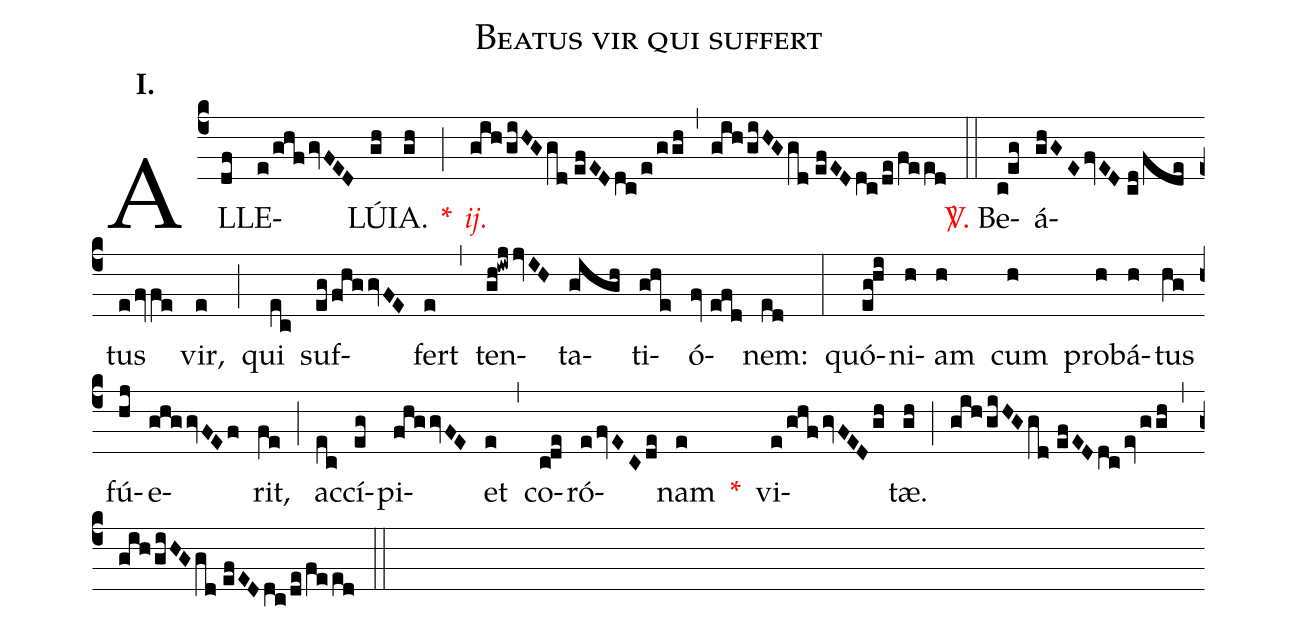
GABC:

name:Beatus vir qui suffert;
mode:I.;
office-part:Alleluia;
%%
(c4) AL(df)LE(e/ghfgvFED)LÚ(gh)IA.(gh) <v>\red{*}</v>(;) <v>\redit{ij.}</v>(gih/giHGgd//efED/dc/e/ggh) (,) (gih/giHG/gd//efED/dc/de/feed) (::) <v>\red{\Vbar.}</v> Be(c!eg)á(ghGE/fvED//cd/fde)tus(e/fvfe) vir,(e) (;) qui(ec) suf(eg/fhggvFE)fert(e) (,) ten(gh!iwjjvIH)ta(gigh)ti(ghe)ó(fv//efd)nem:(ed) (:) quó(eg!hi)ni(h)am(h) cum(h) pro(h)bá(h)tus(hg) fú(hj)e(ghggvFEf)rit,(fe) (;) ac(ec)cí(eg)pi(fhggvFE)et(e) (,) co(c!de)ró(efvECde)nam(e) <v>\red{*}</v>() vi(e/ghfgvFEDgh)tæ.(gh) (;) (gih/giHGgd//efEDdcevggh) (,) (gih/giHGgd//efEDdc/de/feed) (::)
